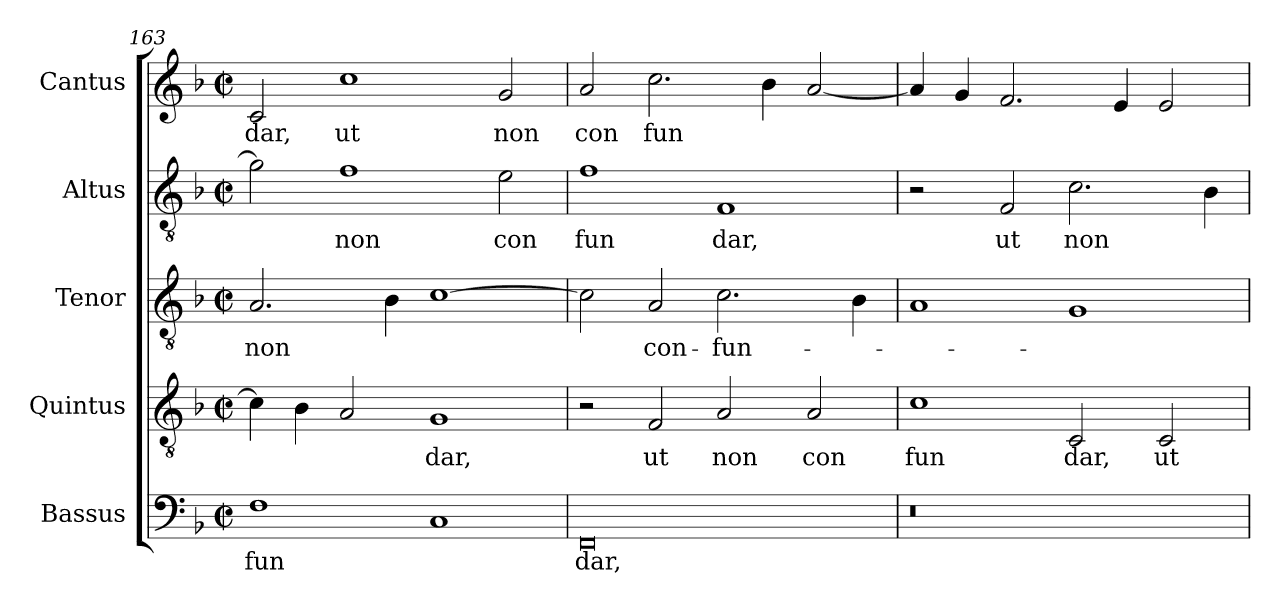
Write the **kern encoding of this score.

**kern	**text	**kern	**text	**kern	**text	**kern	**text	**kern	**text
*part5	*part5	*part4	*part4	*part3	*part3	*part2	*part2	*part1	*part1
*staff5	*staff5	*staff4	*staff4	*staff3	*staff3	*staff2	*staff2	*staff1	*staff1
*I"Bassus	*	*I"Quintus	*	*I"Tenor	*	*I"Altus	*	*I"Cantus	*
!!LO:LB:g=z
*clefF4	*	*clefGv2	*	*clefGv2	*	*clefGv2	*	*clefG2	*
*k[b-]	*	*k[b-]	*	*k[b-]	*	*k[b-]	*	*k[b-]	*
*F:	*	*F:	*	*F:	*	*F:	*	*F:	*
*M2/2	*	*M2/2	*	*M2/2	*	*M2/2	*	*M2/2	*
*met(c|)	*	*met(c|)	*	*met(c|)	*	*met(c|)	*	*met(c|)	*
=163	=163	=163	=163	=163	=163	=163	=163	=163	=163
!	!LO:LY:b:cj	!	!	!	!LO:LY:b	!	!	!	!LO:LY:b:cj
1F	fun	4c\]	.	2.A/	non	2g\]	.	2c/	-dar,
.	.	4B-\	.	.	.	.	.	.	.
!	!	!	!	!	!	!	!LO:LY:b:cj	!	!LO:LY:b:cj
.	.	2A/	.	.	.	1f	non	1cc	ut
.	.	.	.	4B-\	.	.	.	.	.
!	!	!	!LO:LY:b:cj	!	!	!	!	!	!
1C	.	1G	dar,	[>1c	.	.	.	.	.
!	!	!	!	!	!	!	!LO:LY:b:cj	!	!LO:LY:b:cj
.	.	.	.	.	.	2e\	con	2g/	non
=164	=164	=164	=164	=164	=164	=164	=164	=164	=164
!	!LO:LY:b:cj	!	!	!	!	!	!LO:LY:b:cj	!	!LO:LY:b:cj
0FF	dar,	2r	.	2c\]	.	1f	fun	2a/	con
!	!	!	!LO:LY:b:cj	!	!LO:LY:b:cj	!	!	!	!LO:LY:b
.	.	2F/	ut	2A/	con-	.	.	2.cc\	fun
!	!	!	!LO:LY:b:cj	!	!LO:LY:b	!	!LO:LY:b:cj	!	!
.	.	2A/	non	2.c\	-fun-	1F	dar,	.	.
.	.	.	.	.	.	.	.	4b-\	.
!	!	!	!LO:LY:b:cj	!	!	!	!	!	!
.	.	2A/	con	.	.	.	.	[<2a/	.
.	.	.	.	4B-\	.	.	.	.	.
=165	=165	=165	=165	=165	=165	=165	=165	=165	=165
!	!	!	!LO:LY:b:cj	!	!	!	!	!	!
0r	.	1c	fun	1A	.	2r	.	4a/]	.
.	.	.	.	.	.	.	.	4g/	.
!	!	!	!	!	!	!	!LO:LY:b:cj	!	!
.	.	.	.	.	.	2F/	ut	2.f/	.
!	!	!	!LO:LY:b:cj	!	!	!	!LO:LY:b	!	!
.	.	2C/	dar,	1G	.	2.c\	non	.	.
.	.	.	.	.	.	.	.	4e/	.
!	!	!	!LO:LY:b:cj	!	!	!	!	!	!
.	.	2C/	ut	.	.	.	.	2e/	.
.	.	.	.	.	.	4B-\	.	.	.
=	=	=	=	=	=	=	=	=	=
*-	*-	*-	*-	*-	*-	*-	*-	*-	*-
